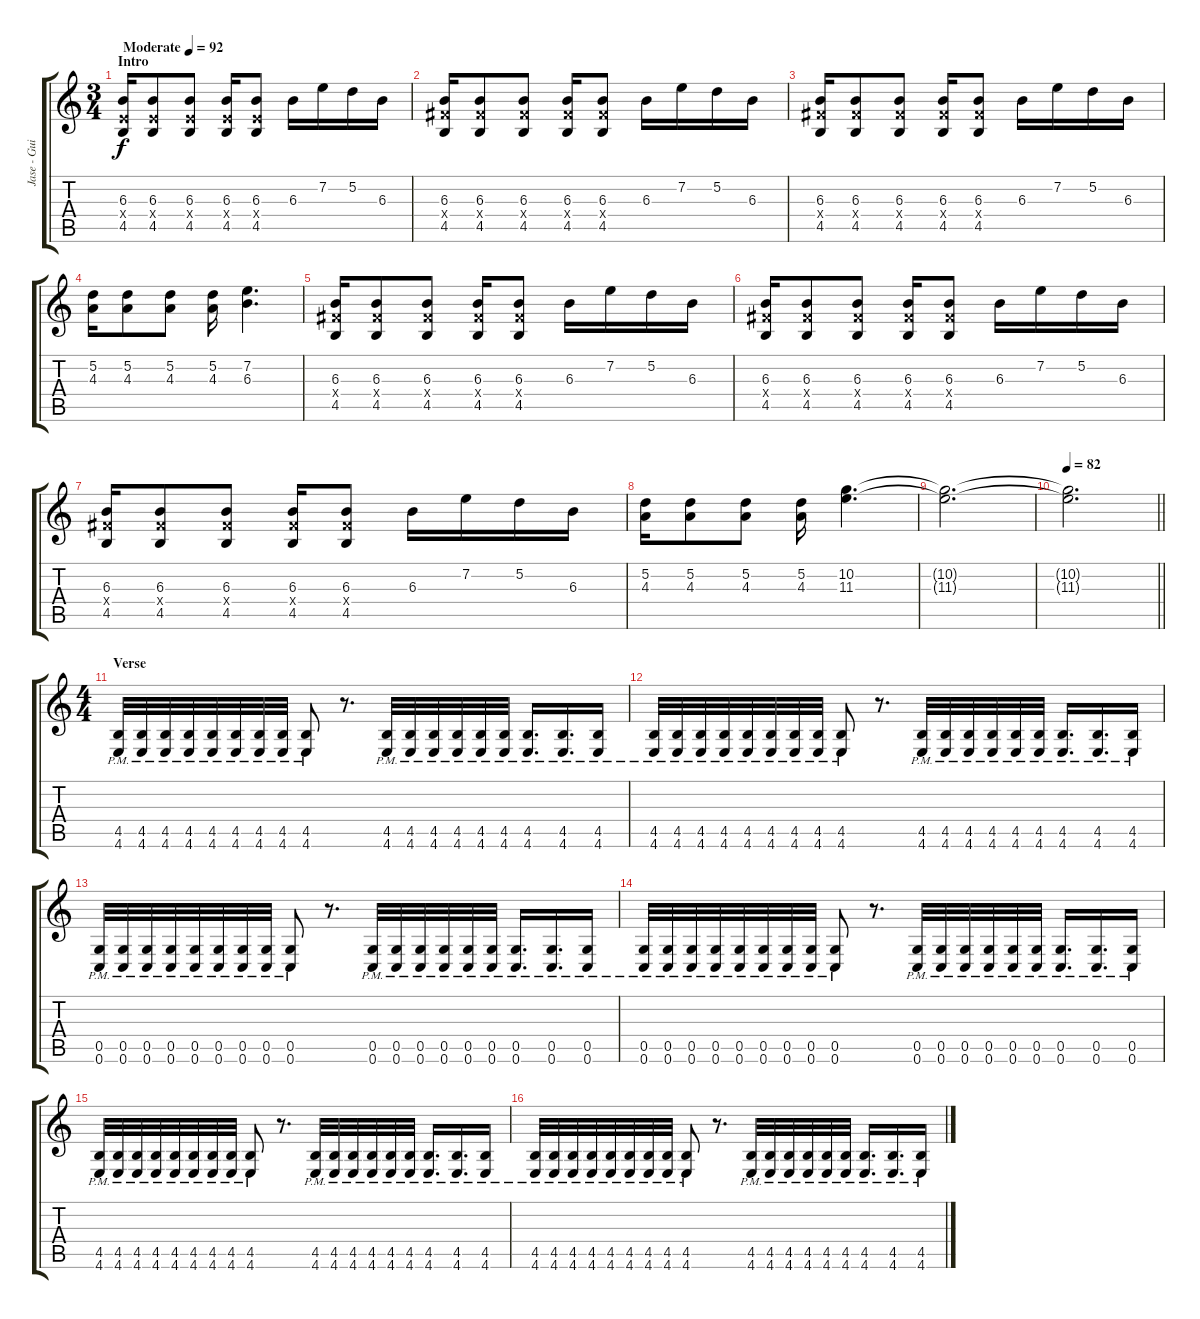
\track ("Jase - Guitar" "Jase - Gui") {instrument overdrivenguitar}
\staff {score tabs}
\tuning (D4 A3 F3 C3 G2 C2) {hide}
\ts (3 4)
\section ("" "Intro")
\tempo (92 "Moderate")
\clef g2
\ks c
(6.3 4.4{x} 4.5).16{dy f instrument overdrivenguitar} (6.3 4.4{x} 4.5).8 (6.3 4.4{x} 4.5).8 (6.3 4.4{x} 4.5).16 (6.3 4.4{x} 4.5).8 6.3.16 7.2.16 5.2.16 6.3.16 |
(6.3 6.4{x} 4.5).16 (6.3 6.4{x} 4.5).8 (6.3 6.4{x} 4.5).8 (6.3 6.4{x} 4.5).16 (6.3 6.4{x} 4.5).8 6.3.16 7.2.16 5.2.16 6.3.16 |
(6.3 6.4{x} 4.5).16 (6.3 6.4{x} 4.5).8 (6.3 6.4{x} 4.5).8 (6.3 6.4{x} 4.5).16 (6.3 6.4{x} 4.5).8 6.3.16 7.2.16 5.2.16 6.3.16 |
(5.2 4.3).16 (5.2 4.3).8 (5.2 4.3).8 (5.2 4.3).16 (7.2 6.3).4{d} |
(6.3 6.4{x} 4.5).16 (6.3 6.4{x} 4.5).8 (6.3 6.4{x} 4.5).8 (6.3 6.4{x} 4.5).16 (6.3 6.4{x} 4.5).8 6.3.16 7.2.16 5.2.16 6.3.16 |
(6.3 6.4{x} 4.5).16 (6.3 6.4{x} 4.5).8 (6.3 6.4{x} 4.5).8 (6.3 6.4{x} 4.5).16 (6.3 6.4{x} 4.5).8 6.3.16 7.2.16 5.2.16 6.3.16 |
(6.3 6.4{x} 4.5).16 (6.3 6.4{x} 4.5).8 (6.3 6.4{x} 4.5).8 (6.3 6.4{x} 4.5).16 (6.3 6.4{x} 4.5).8 6.3.16 7.2.16 5.2.16 6.3.16 |
(5.2 4.3).16 (5.2 4.3).8 (5.2 4.3).8 (5.2 4.3).16 (10.2 11.3).4{d} |
(10.2{t} 11.3{t}).2{d} |
\tempo 82
\barLineRight lightlight
(10.2{t} 11.3{t}).2{d} |
\ts (4 4)
\section ("" "Verse")
(4.5{pm} 4.6{pm}).32 (4.5{pm} 4.6{pm}).32 (4.5{pm} 4.6{pm}).32 (4.5{pm} 4.6{pm}).32 (4.5{pm} 4.6{pm}).32 (4.5{pm} 4.6{pm}).32 (4.5{pm} 4.6{pm}).32 (4.5{pm} 4.6{pm}).32 (4.5{pm} 4.6{pm}).8 r.8{d} (4.5{pm} 4.6{pm}).32 (4.5{pm} 4.6{pm}).32 (4.5{pm} 4.6{pm}).32 (4.5{pm} 4.6{pm}).32 (4.5{pm} 4.6{pm}).32 (4.5{pm} 4.6{pm}).32 (4.5{pm} 4.6{pm}).16{d} (4.5{pm} 4.6{pm}).16{d} (4.5{pm} 4.6{pm}).16 |
(4.5{pm} 4.6{pm}).32 (4.5{pm} 4.6{pm}).32 (4.5{pm} 4.6{pm}).32 (4.5{pm} 4.6{pm}).32 (4.5{pm} 4.6{pm}).32 (4.5{pm} 4.6{pm}).32 (4.5{pm} 4.6{pm}).32 (4.5{pm} 4.6{pm}).32 (4.5{pm} 4.6{pm}).8 r.8{d} (4.5{pm} 4.6{pm}).32 (4.5{pm} 4.6{pm}).32 (4.5{pm} 4.6{pm}).32 (4.5{pm} 4.6{pm}).32 (4.5{pm} 4.6{pm}).32 (4.5{pm} 4.6{pm}).32 (4.5{pm} 4.6{pm}).16{d} (4.5{pm} 4.6{pm}).16{d} (4.5{pm} 4.6{pm}).16 |
(0.5{pm} 0.6{pm}).32 (0.5{pm} 0.6{pm}).32 (0.5{pm} 0.6{pm}).32 (0.5{pm} 0.6{pm}).32 (0.5{pm} 0.6{pm}).32 (0.5{pm} 0.6{pm}).32 (0.5{pm} 0.6{pm}).32 (0.5{pm} 0.6{pm}).32 (0.5{pm} 0.6{pm}).8 r.8{d} (0.5{pm} 0.6{pm}).32 (0.5{pm} 0.6{pm}).32 (0.5{pm} 0.6{pm}).32 (0.5{pm} 0.6{pm}).32 (0.5{pm} 0.6{pm}).32 (0.5{pm} 0.6{pm}).32 (0.5{pm} 0.6{pm}).16{d} (0.5{pm} 0.6{pm}).16{d} (0.5{pm} 0.6{pm}).16 |
(0.5{pm} 0.6{pm}).32 (0.5{pm} 0.6{pm}).32 (0.5{pm} 0.6{pm}).32 (0.5{pm} 0.6{pm}).32 (0.5{pm} 0.6{pm}).32 (0.5{pm} 0.6{pm}).32 (0.5{pm} 0.6{pm}).32 (0.5{pm} 0.6{pm}).32 (0.5{pm} 0.6{pm}).8 r.8{d} (0.5{pm} 0.6{pm}).32 (0.5{pm} 0.6{pm}).32 (0.5{pm} 0.6{pm}).32 (0.5{pm} 0.6{pm}).32 (0.5{pm} 0.6{pm}).32 (0.5{pm} 0.6{pm}).32 (0.5{pm} 0.6{pm}).16{d} (0.5{pm} 0.6{pm}).16{d} (0.5{pm} 0.6{pm}).16 |
(4.5{pm} 4.6{pm}).32 (4.5{pm} 4.6{pm}).32 (4.5{pm} 4.6{pm}).32 (4.5{pm} 4.6{pm}).32 (4.5{pm} 4.6{pm}).32 (4.5{pm} 4.6{pm}).32 (4.5{pm} 4.6{pm}).32 (4.5{pm} 4.6{pm}).32 (4.5{pm} 4.6{pm}).8 r.8{d} (4.5{pm} 4.6{pm}).32 (4.5{pm} 4.6{pm}).32 (4.5{pm} 4.6{pm}).32 (4.5{pm} 4.6{pm}).32 (4.5{pm} 4.6{pm}).32 (4.5{pm} 4.6{pm}).32 (4.5{pm} 4.6{pm}).16{d} (4.5{pm} 4.6{pm}).16{d} (4.5{pm} 4.6{pm}).16 |
(4.5{pm} 4.6{pm}).32 (4.5{pm} 4.6{pm}).32 (4.5{pm} 4.6{pm}).32 (4.5{pm} 4.6{pm}).32 (4.5{pm} 4.6{pm}).32 (4.5{pm} 4.6{pm}).32 (4.5{pm} 4.6{pm}).32 (4.5{pm} 4.6{pm}).32 (4.5{pm} 4.6{pm}).8 r.8{d} (4.5{pm} 4.6{pm}).32 (4.5{pm} 4.6{pm}).32 (4.5{pm} 4.6{pm}).32 (4.5{pm} 4.6{pm}).32 (4.5{pm} 4.6{pm}).32 (4.5{pm} 4.6{pm}).32 (4.5{pm} 4.6{pm}).16{d} (4.5{pm} 4.6{pm}).16{d} (4.5{pm} 4.6{pm}).16
